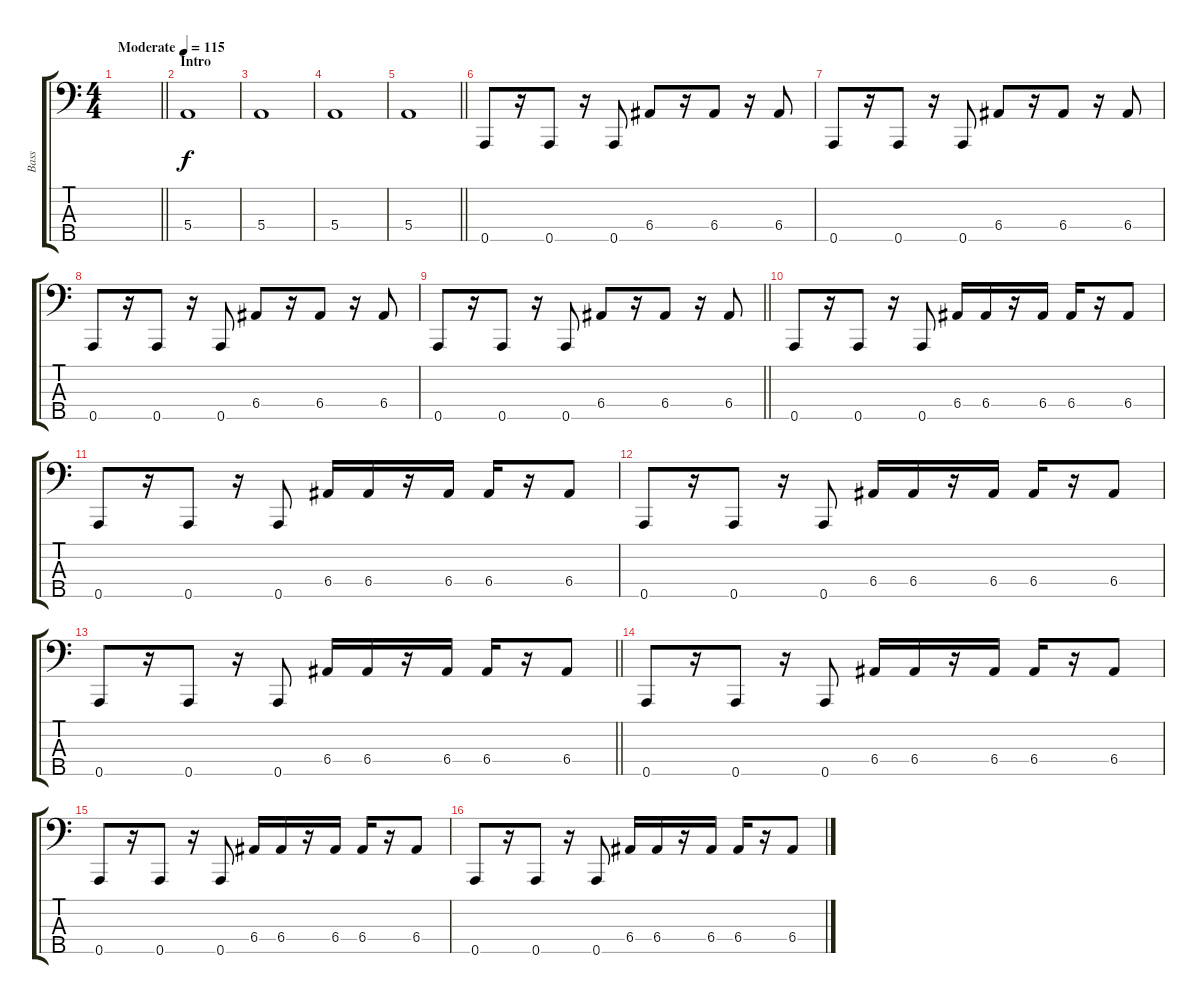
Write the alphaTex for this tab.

\track ("Bass" "Bass") {instrument electricbassfinger}
\staff {score tabs}
\tuning (G2 D2 A1 E1 A0) {hide}
\ts (4 4)
\tempo (115 "Moderate")
\clef f4
\barLineRight lightlight
\ks c
|
\section ("" "Intro")
5.4.1 |
5.4.1 |
5.4.1 |
\barLineRight lightlight
5.4.1 |
0.5.8 r.16 0.5.8 r.16 0.5.8 6.4.8 r.16 6.4.8 r.16 6.4.8 |
0.5.8 r.16 0.5.8 r.16 0.5.8 6.4.8 r.16 6.4.8 r.16 6.4.8 |
0.5.8 r.16 0.5.8 r.16 0.5.8 6.4.8 r.16 6.4.8 r.16 6.4.8 |
\barLineRight lightlight
0.5.8 r.16 0.5.8 r.16 0.5.8 6.4.8 r.16 6.4.8 r.16 6.4.8 |
0.5.8 r.16 0.5.8 r.16 0.5.8 6.4.16 6.4.16 r.16 6.4.16 6.4.16 r.16 6.4.8 |
0.5.8 r.16 0.5.8 r.16 0.5.8 6.4.16 6.4.16 r.16 6.4.16 6.4.16 r.16 6.4.8 |
0.5.8 r.16 0.5.8 r.16 0.5.8 6.4.16 6.4.16 r.16 6.4.16 6.4.16 r.16 6.4.8 |
\barLineRight lightlight
0.5.8 r.16 0.5.8 r.16 0.5.8 6.4.16 6.4.16 r.16 6.4.16 6.4.16 r.16 6.4.8 |
0.5.8 r.16 0.5.8 r.16 0.5.8 6.4.16 6.4.16 r.16 6.4.16 6.4.16 r.16 6.4.8 |
0.5.8 r.16 0.5.8 r.16 0.5.8 6.4.16 6.4.16 r.16 6.4.16 6.4.16 r.16 6.4.8 |
0.5.8 r.16 0.5.8 r.16 0.5.8 6.4.16 6.4.16 r.16 6.4.16 6.4.16 r.16 6.4.8
